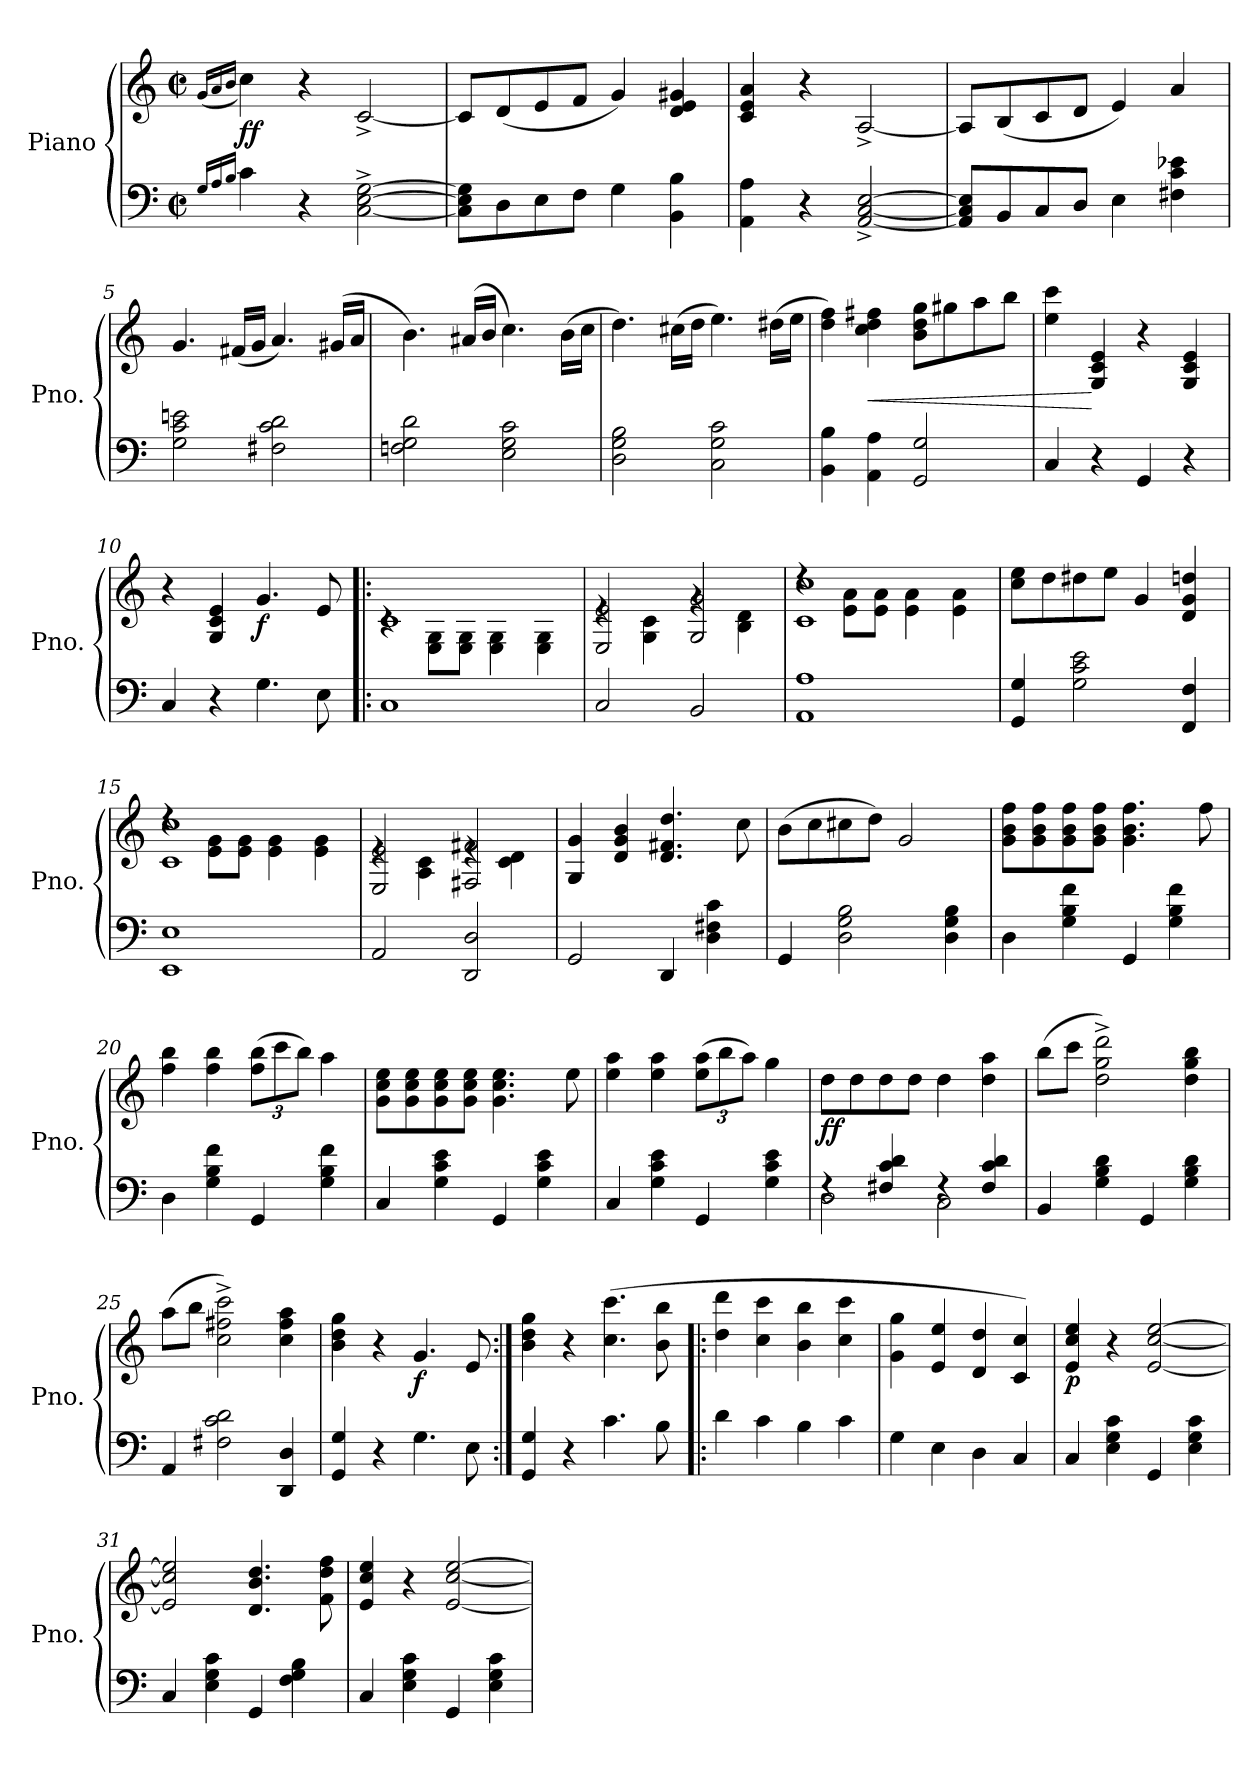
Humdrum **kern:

**kern	**kern	**dynam
*part1	*part1	*part1
*staff2	*staff1	*staff1/2
*I"Piano	*	*
*I'Pno.	*	*
*clefF4	*clefG2	*
*k[]	*k[]	*
*M2/2	*M2/2	*
*met(c|)	*met(c|)	*
=1	=1	=1
16qG/LL	(<16qg/LL	.
16qA/	16qa/	.
16qB/JJ	16qb/JJ	.
!	!	!LO:DY:b
4c\	4cc\)	ff
4r	4r	.
[2C\^ [2E\^ [2G\^	[2c^/	.
=2	=2	=2
8C\] 8E\] 8G\]L	8c/L]	.
8D\	(<8d/	.
8E\	8e/	.
8F\J	8f/J	.
4G\	4g/)	.
4BB\ 4B\	4d/ 4e/ 4g#X/	.
=3	=3	=3
4AA\ 4A\	4c/ 4e/ 4a/	.
4r	4r	.
[2AA/^ [2C/^ [2E/^	[2A^/	.
=4	=4	=4
8AA/] 8C/] 8E/]L	8A/L]	.
8BB/	(<8B/	.
8C/	8c/	.
8D/J	8d/J	.
4E\	4e/)	.
4F#X\ 4c\ 4e-X\	4a/	.
=5	=5	=5
2G\ 2c\ 2en\	4.g/	.
.	(<16f#X/LL	.
.	16g/JJ	.
2F#X\ 2c\ 2d\	4.a/)	.
.	(>16g#X/LL	.
.	16a/JJ	.
!!LO:LB:g=z
=6	=6	=6
2Fn\ 2G\ 2d\	4.b\)	.
.	(<16a#X/LL	.
.	16b/JJ	.
2E\ 2G\ 2c\	4.cc\)	.
.	(>16b\LL	.
.	16cc\JJ	.
=7	=7	=7
2D\ 2G\ 2B\	4.dd\)	.
.	(>16cc#X\LL	.
.	16dd\JJ	.
2C\ 2G\ 2c\	4.ee\)	.
.	(>16dd#X\LL	.
.	16ee\JJ	.
=8	=8	=8
4BB\ 4B\	4dd\ 4ff\)	.
!	!	!LO:HP:b
4AA\ 4A\	4cc\ 4dd\ 4ff#X\	<
2GG/ 2G/	8b\ 8dd\ 8gg\L	.
.	8gg#X\	.
.	8aa\	.
.	8bb\J	.
=9	=9	=9
4C/	4ee\ 4ccc\	.
4r	4G/ 4c/ 4e/	[
4GG/	4r	.
4r	4G/ 4c/ 4e/	.
=10	=10	=10
4C/	4r	.
4r	4G/ 4c/ 4e/	.
!	!	!LO:DY:b
4.G\	4.g/	f
8E\	8e/	.
!!LO:LB:g=z
=11!|:	=11!|:	=11!|:
*	*^	*
1C	1c	4rc	.
.	.	8E\ 8G\L	.
.	.	8E\ 8G\J	.
.	.	4E\ 4G\	.
.	.	4E\ 4G\	.
=12	=12	=12	=12
2C/	2E/ 2e/	4re	.
.	.	4G\ 4c\	.
2BB/	2G/ 2g/	4rg	.
.	.	4B\ 4d\	.
=13	=13	=13	=13
1AA 1A	1c 1cc	4rdd	.
.	.	8e\ 8a\L	.
.	.	8e\ 8a\J	.
.	.	4e\ 4a\	.
.	.	4e\ 4a\	.
*	*v	*v	*
=14	=14	=14
4GG/ 4G/	8cc\ 8ee\L	.
.	8dd\	.
2G\ 2c\ 2e\	8dd#X\	.
.	8ee\J	.
.	4g/	.
4FF/ 4F/	4d/ 4g/ 4ddn/	.
=15	=15	=15
*	*^	*
1EE 1E	1c 1cc	4rdd	.
.	.	8e\ 8g\L	.
.	.	8e\ 8g\J	.
.	.	4e\ 4g\	.
.	.	4e\ 4g\	.
!!LO:LB:g=z	!!
=16	=16	=16	=16
2AA/	2E/ 2e/	4re	.
.	.	4A\ 4c\	.
2DD/ 2D/	2F#X/ 2f#X/	4re	.
.	.	4c\ 4d\	.
*	*v	*v	*
=17	=17	=17
2GG/	4G/ 4g/	.
.	4d/ 4g/ 4b/	.
4DD/	4.d/ 4.f#X/ 4.dd/	.
4D\ 4F#X\ 4c\	.	.
.	8cc\	.
=18	=18	=18
4GG/	(>8b\L	.
.	8cc\	.
2D\ 2G\ 2B\	8cc#X\	.
.	8dd\J)	.
.	2g/	.
4D\ 4G\ 4B\	.	.
=19	=19	=19
4D\	8g\ 8b\ 8ff\L	.
.	8g\ 8b\ 8ff\	.
4G\ 4B\ 4f\	8g\ 8b\ 8ff\	.
.	8g\ 8b\ 8ff\J	.
4GG/	4.g\ 4.b\ 4.ff\	.
4G\ 4B\ 4f\	.	.
.	8ff\	.
=20	=20	=20
4D\	4ff\ 4bb\	.
4G\ 4B\ 4f\	4ff\ 4bb\	.
*	*Xbrackettup	*
4GG/	(>12ff\ 12bb\L	.
.	12ccc\	.
.	12bb\J)	.
4G\ 4B\ 4f\	4aa\	.
=21	=21	=21
4C/	8g\ 8cc\ 8ee\L	.
.	8g\ 8cc\ 8ee\	.
4G\ 4c\ 4e\	8g\ 8cc\ 8ee\	.
.	8g\ 8cc\ 8ee\J	.
4GG/	4.g\ 4.cc\ 4.ee\	.
4G\ 4c\ 4e\	.	.
.	8ee\	.
!!LO:LB:g=z
=22	=22	=22
4C/	4ee\ 4aa\	.
4G\ 4c\ 4e\	4ee\ 4aa\	.
4GG/	(>12ee\ 12aa\L	.
.	12bb\	.
.	12aa\J)	.
4G\ 4c\ 4e\	4gg\	.
=23	=23	=23
*^	*	*
!	!	!	!LO:DY:b
4rF	2D\	8dd\L	ff
.	.	8dd\	.
4F#X/ 4c/ 4d/	.	8dd\	.
.	.	8dd\J	.
4rF	2C\	4dd\	.
4F#/ 4c/ 4d/	.	4dd\ 4aa\	.
*v	*v	*	*
=24	=24	=24
4BB/	(>8bb\L	.
.	8ccc\J	.
4G\ 4B\ 4d\	2dd\^ 2gg\^ 2ddd\^)	.
4GG/	.	.
4G\ 4B\ 4d\	4dd\ 4gg\ 4bb\	.
=25	=25	=25
4AA/	(>8aa\L	.
.	8bb\J	.
2F#X\ 2c\ 2d\	2cc\^ 2ff#X\^ 2ccc\^)	.
4DD/ 4D/	4cc\ 4ff#\ 4aa\	.
=26	=26	=26
4GG/ 4G/	4b\ 4dd\ 4gg\	.
4r	4r	.
!	!	!LO:DY:b
4.G\	4.g/	f
8E\	8e/	.
=27:|!	=27:|!	=27:|!
4GG/ 4G/	4b\ 4dd\ 4gg\	.
4r	4r	.
4.c\	(>4.cc\ 4.ccc\	.
8B\	8b\ 8bb\	.
!!LO:PB:g=z
=28!|:	=28!|:	=28!|:
4d\	4dd\ 4ddd\	.
4c\	4cc\ 4ccc\	.
4B\	4b\ 4bb\	.
4c\	4cc\ 4ccc\	.
=29	=29	=29
4G\	4g\ 4gg\	.
4E\	4e/ 4ee/	.
4D\	4d/ 4dd/	.
4C/	4c/ 4cc/)	.
=30	=30	=30
!	!	!LO:DY:b
4C/	4e/ 4cc/ 4ee/	p
4E\ 4G\ 4c\	4r	.
4GG/	[2e/ [2cc/ [2ee/	.
4E\ 4G\ 4c\	.	.
=31	=31	=31
4C/	2e/] 2cc/] 2ee/]	.
4E\ 4G\ 4c\	.	.
4GG/	4.d/ 4.b/ 4.dd/	.
4F\ 4G\ 4B\	.	.
.	8f\ 8dd\ 8ff\	.
=32	=32	=32
4C/	4e/ 4cc/ 4ee/	.
4E\ 4G\ 4c\	4r	.
4GG/	[2e/ [2cc/ [2ee/	.
4E\ 4G\ 4c\	.	.
=	=	=
*-	*-	*-
